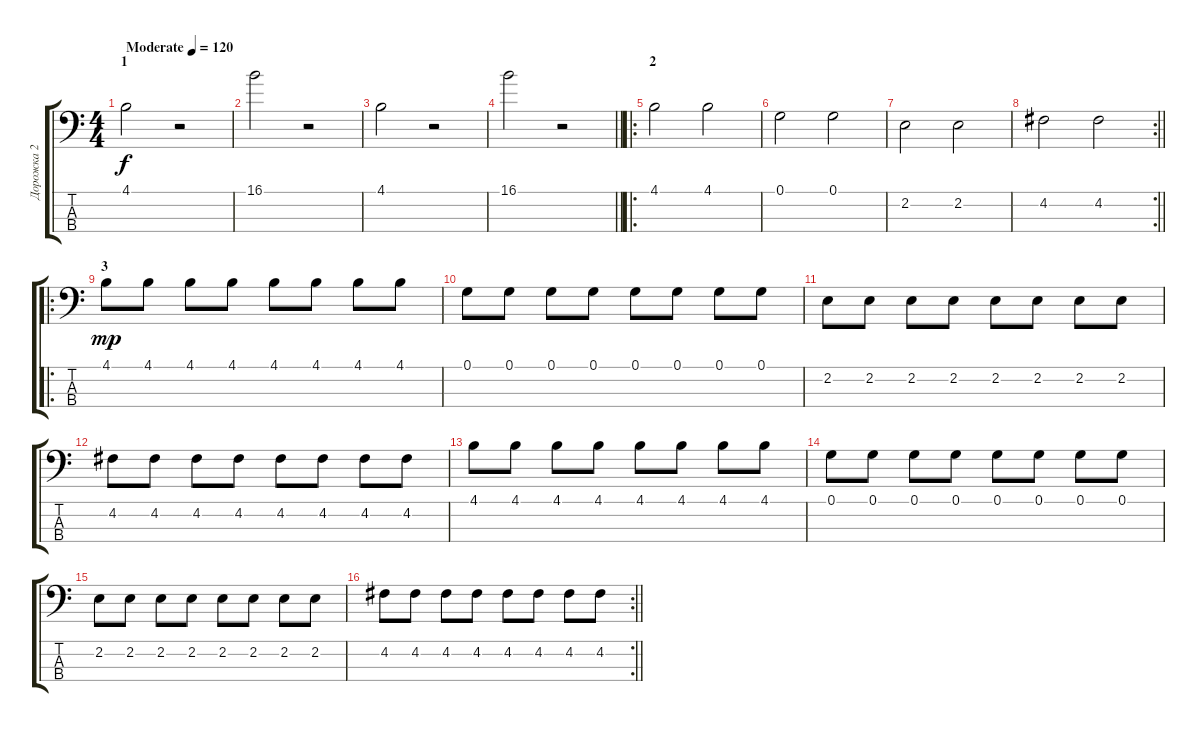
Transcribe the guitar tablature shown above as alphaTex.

\track ("Дорожка 2" "Дорожка 2") {instrument electricbassfinger}
\staff {score tabs}
\tuning (G2 D2 A1 E1) {hide}
\ts (4 4)
\section ("" "1")
\tempo (120 "Moderate")
\clef f4
\ks c
4.1.2{dy f instrument electricbassfinger} r.2 |
16.1.2 r.2 |
4.1.2 r.2 |
\barLineRight lightlight
16.1.2 r.2 |
\ro
\section ("" "2")
4.1.2 4.1.2 |
0.1.2 0.1.2 |
2.2.2 2.2.2 |
\rc 2
\barLineRight lightlight
4.2.2 4.2.2 |
\ro
\section ("" "3")
4.1.8{dy mp} 4.1.8 4.1.8 4.1.8 4.1.8 4.1.8 4.1.8 4.1.8 |
0.1.8 0.1.8 0.1.8 0.1.8 0.1.8 0.1.8 0.1.8 0.1.8 |
2.2.8 2.2.8 2.2.8 2.2.8 2.2.8 2.2.8 2.2.8 2.2.8 |
4.2.8 4.2.8 4.2.8 4.2.8 4.2.8 4.2.8 4.2.8 4.2.8 |
4.1.8 4.1.8 4.1.8 4.1.8 4.1.8 4.1.8 4.1.8 4.1.8 |
0.1.8 0.1.8 0.1.8 0.1.8 0.1.8 0.1.8 0.1.8 0.1.8 |
2.2.8 2.2.8 2.2.8 2.2.8 2.2.8 2.2.8 2.2.8 2.2.8 |
\rc 2
\barLineRight lightlight
4.2.8 4.2.8 4.2.8 4.2.8 4.2.8 4.2.8 4.2.8 4.2.8
